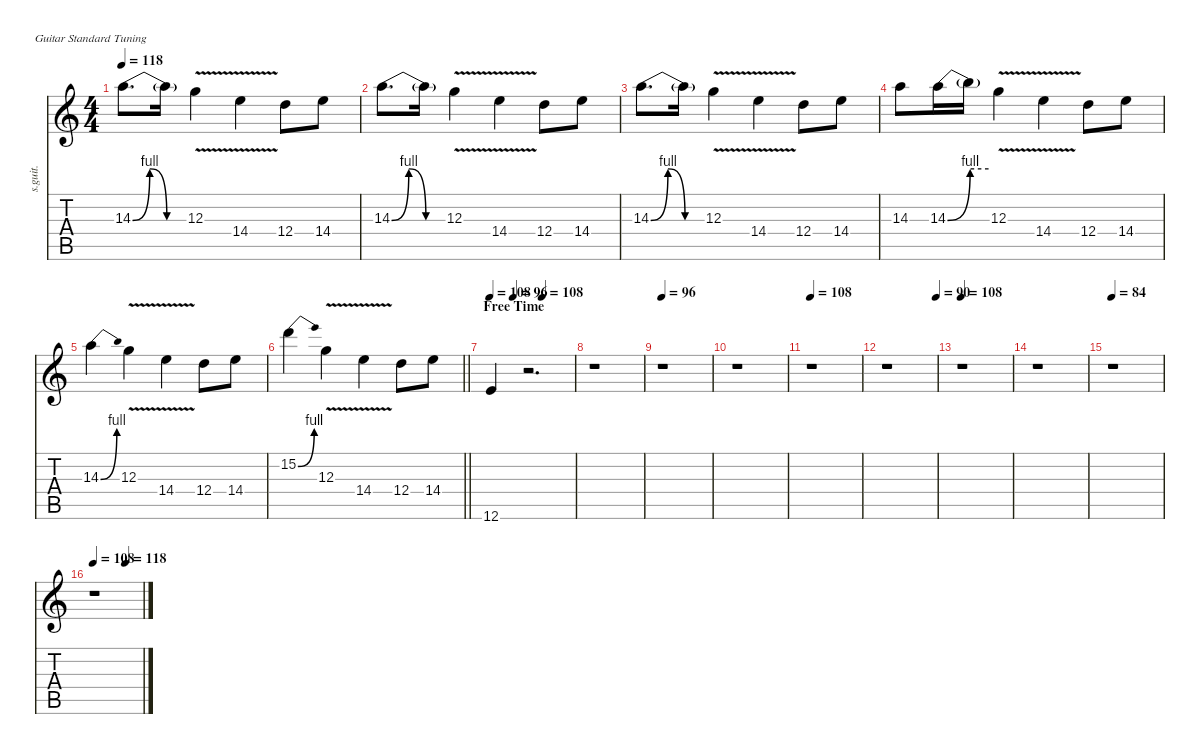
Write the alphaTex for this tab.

\defaultSystemsLayout 4
\hideDynamics
\bracketExtendMode nobrackets
\otherSystemsTrackNameOrientation horizontal
\track ("Guitar (Larry Lee)" "s.guit.") {instrument acousticguitarsteel}
\staff {score tabs}
\tuning (E4 B3 G3 D3 A2 E2)
\ts (4 4)
\tempo 118
\clef g2
\ks c
14.3{be (bendrelease 0 0 30 4 30 4 60 0)}.8{d dy ff beam Down} 14.3{be (hold 0 0 60 0) t}.16{dy f beam Down} 12.3{v}.4{dy ff beam Down} 14.4{v}.4{beam Down} 12.4.8{dy f beam Down} 14.4.8{beam Down} |
14.3{be (bendrelease 0 0 30 4 30 4 60 0)}.8{d dy ff beam Down} 14.3{be (hold 0 0 60 0) t}.16{dy f beam Down} 12.3{v}.4{dy ff beam Down} 14.4{v}.4{beam Down} 12.4.8{dy f beam Down} 14.4.8{beam Down} |
14.3{be (bendrelease 0 0 30 4 30 4 60 0)}.8{d dy ff beam Down} 14.3{be (hold 0 0 60 0) t}.16{dy f beam Down} 12.3{v}.4{dy ff beam Down} 14.4{v}.4{beam Down} 12.4.8{dy f beam Down} 14.4.8{beam Down} |
14.3.8{beam Down} 14.3{be (bend 0 0 60 4)}.16{beam Down} 14.3{be (hold 0 4 60 4) t}.16{beam Down} 12.3{v}.4{dy ff beam Down} 14.4{v}.4{beam Down} 12.4.8{dy f beam Down} 14.4.8{beam Down} |
14.3{be (bend 0 0 30 4)}.4{beam Down} 12.3{v}.4{dy ff beam Down} 14.4{v}.4{beam Down} 12.4.8{dy f beam Down} 14.4.8{beam Down} |
\barLineRight lightlight
15.2{be (bend 0 0 30 4)}.4{dy ff beam Down} 12.3{v}.4{beam Down} 14.4{v}.4{beam Down} 12.4.8{dy f beam Down} 14.4.8{beam Down} |
\section ("" "Free Time")
\tempo 108
\tempo (96 0.28125)
\tempo (108 0.625)
12.6.4{beam Up} r.2{d beam Up} |
r.1{beam Down} |
\tempo 96
r.1{beam Down} |
r.1{beam Down} |
\tempo 108
r.1{beam Down} |
\tempo (90 1)
r.1{beam Down} |
\tempo 108
r.1{beam Down} |
r.1{beam Down} |
\tempo 84
r.1{beam Down} |
\tempo 108
\tempo (118 0.65625)
r.1{beam Down}
